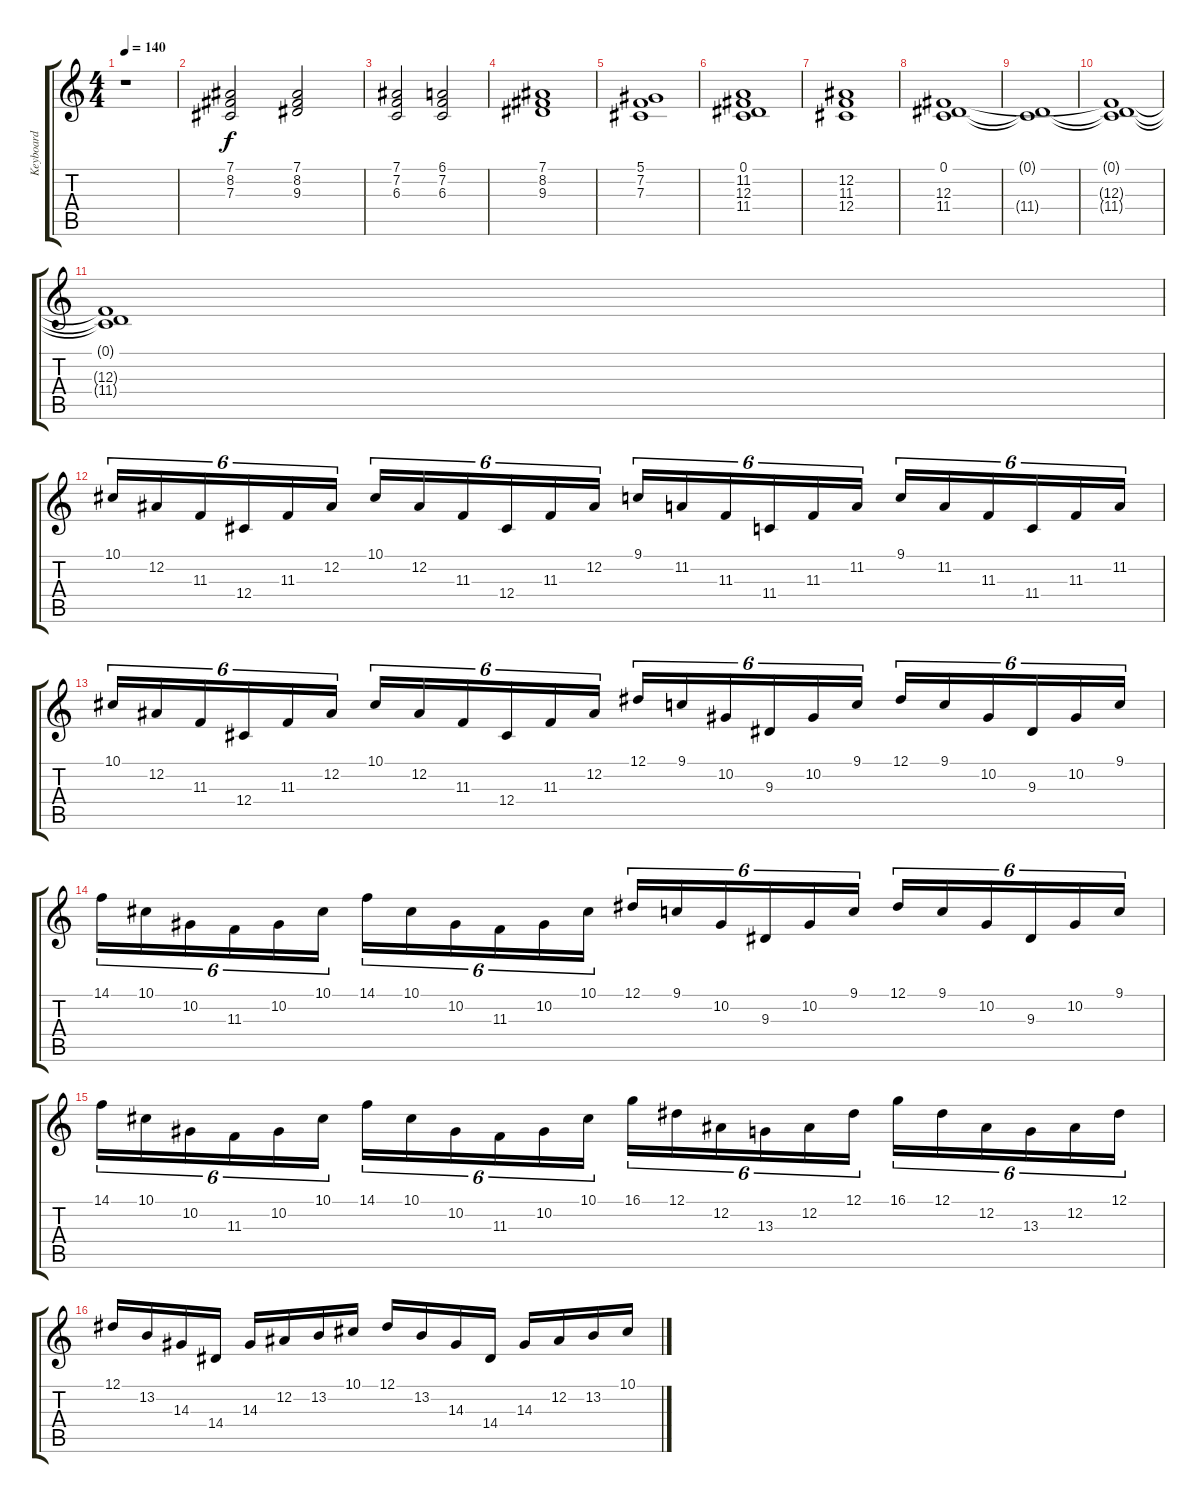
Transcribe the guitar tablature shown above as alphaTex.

\track ("Keyboard" "Keyboard") {instrument pad3polysynth}
\staff {score tabs}
\tuning (Eb4 Bb3 Gb3 Db3 Ab2 Eb2) {hide}
\ts (4 4)
\tempo 140
\clef g2
\ks c
r.1{dy f} |
(7.1 8.2 7.3).2 (7.1 8.2 9.3).2 |
(7.1 7.2 6.3).2 (6.1 7.2 6.3).2 |
(7.1 8.2 9.3).1 |
(5.1 7.2 7.3).1 |
(0.1 11.2 12.3 11.4).1 |
(12.2 11.3 12.4).1 |
(0.1 12.3 11.4).1 |
(0.1{t} 11.4{t}).1 |
(0.1{t} 12.3{t} 11.4{t}).1 |
(0.1{t} 12.3{t} 11.4{t}).1 |
10.1.16{tu (6 4)} 12.2.16{tu (6 4)} 11.3.16{tu (6 4)} 12.4.16{tu (6 4)} 11.3.16{tu (6 4)} 12.2.16{tu (6 4)} 10.1.16{tu (6 4)} 12.2.16{tu (6 4)} 11.3.16{tu (6 4)} 12.4.16{tu (6 4)} 11.3.16{tu (6 4)} 12.2.16{tu (6 4)} 9.1.16{tu (6 4)} 11.2.16{tu (6 4)} 11.3.16{tu (6 4)} 11.4.16{tu (6 4)} 11.3.16{tu (6 4)} 11.2.16{tu (6 4)} 9.1.16{tu (6 4)} 11.2.16{tu (6 4)} 11.3.16{tu (6 4)} 11.4.16{tu (6 4)} 11.3.16{tu (6 4)} 11.2.16{tu (6 4)} |
10.1.16{tu (6 4)} 12.2.16{tu (6 4)} 11.3.16{tu (6 4)} 12.4.16{tu (6 4)} 11.3.16{tu (6 4)} 12.2.16{tu (6 4)} 10.1.16{tu (6 4)} 12.2.16{tu (6 4)} 11.3.16{tu (6 4)} 12.4.16{tu (6 4)} 11.3.16{tu (6 4)} 12.2.16{tu (6 4)} 12.1.16{tu (6 4)} 9.1.16{tu (6 4)} 10.2.16{tu (6 4)} 9.3.16{tu (6 4)} 10.2.16{tu (6 4)} 9.1.16{tu (6 4)} 12.1.16{tu (6 4)} 9.1.16{tu (6 4)} 10.2.16{tu (6 4)} 9.3.16{tu (6 4)} 10.2.16{tu (6 4)} 9.1.16{tu (6 4)} |
14.1.16{tu (6 4)} 10.1.16{tu (6 4)} 10.2.16{tu (6 4)} 11.3.16{tu (6 4)} 10.2.16{tu (6 4)} 10.1.16{tu (6 4)} 14.1.16{tu (6 4)} 10.1.16{tu (6 4)} 10.2.16{tu (6 4)} 11.3.16{tu (6 4)} 10.2.16{tu (6 4)} 10.1.16{tu (6 4)} 12.1.16{tu (6 4)} 9.1.16{tu (6 4)} 10.2.16{tu (6 4)} 9.3.16{tu (6 4)} 10.2.16{tu (6 4)} 9.1.16{tu (6 4)} 12.1.16{tu (6 4)} 9.1.16{tu (6 4)} 10.2.16{tu (6 4)} 9.3.16{tu (6 4)} 10.2.16{tu (6 4)} 9.1.16{tu (6 4)} |
14.1.16{tu (6 4)} 10.1.16{tu (6 4)} 10.2.16{tu (6 4)} 11.3.16{tu (6 4)} 10.2.16{tu (6 4)} 10.1.16{tu (6 4)} 14.1.16{tu (6 4)} 10.1.16{tu (6 4)} 10.2.16{tu (6 4)} 11.3.16{tu (6 4)} 10.2.16{tu (6 4)} 10.1.16{tu (6 4)} 16.1.16{tu (6 4)} 12.1.16{tu (6 4)} 12.2.16{tu (6 4)} 13.3.16{tu (6 4)} 12.2.16{tu (6 4)} 12.1.16{tu (6 4)} 16.1.16{tu (6 4)} 12.1.16{tu (6 4)} 12.2.16{tu (6 4)} 13.3.16{tu (6 4)} 12.2.16{tu (6 4)} 12.1.16{tu (6 4)} |
12.1.16{instrument pad3polysynth} 13.2.16 14.3.16 14.4.16 14.3.16 12.2.16 13.2.16 10.1.16 12.1.16 13.2.16 14.3.16 14.4.16 14.3.16 12.2.16 13.2.16 10.1.16
